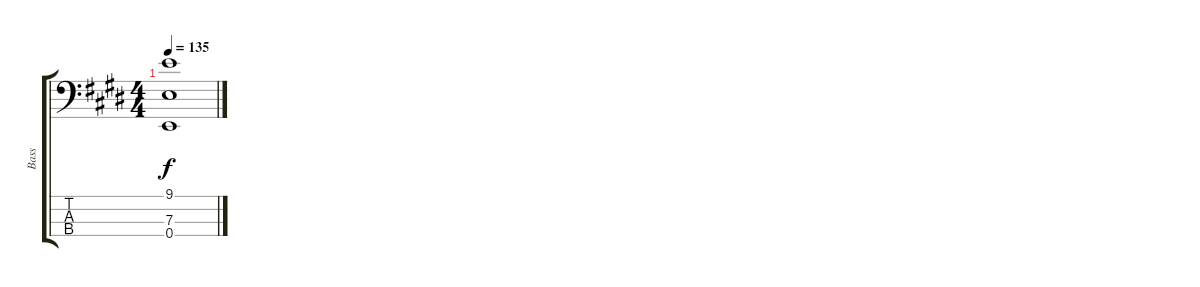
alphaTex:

\track ("Bass" "Bass") {instrument electricbasspick}
\staff {score tabs}
\tuning (G2 D2 A1 E1) {hide}
\ts (4 4)
\tempo 135
\clef f4
\ks e
(9.1{t} 7.3{t} 0.4{t}).1{dy f}
